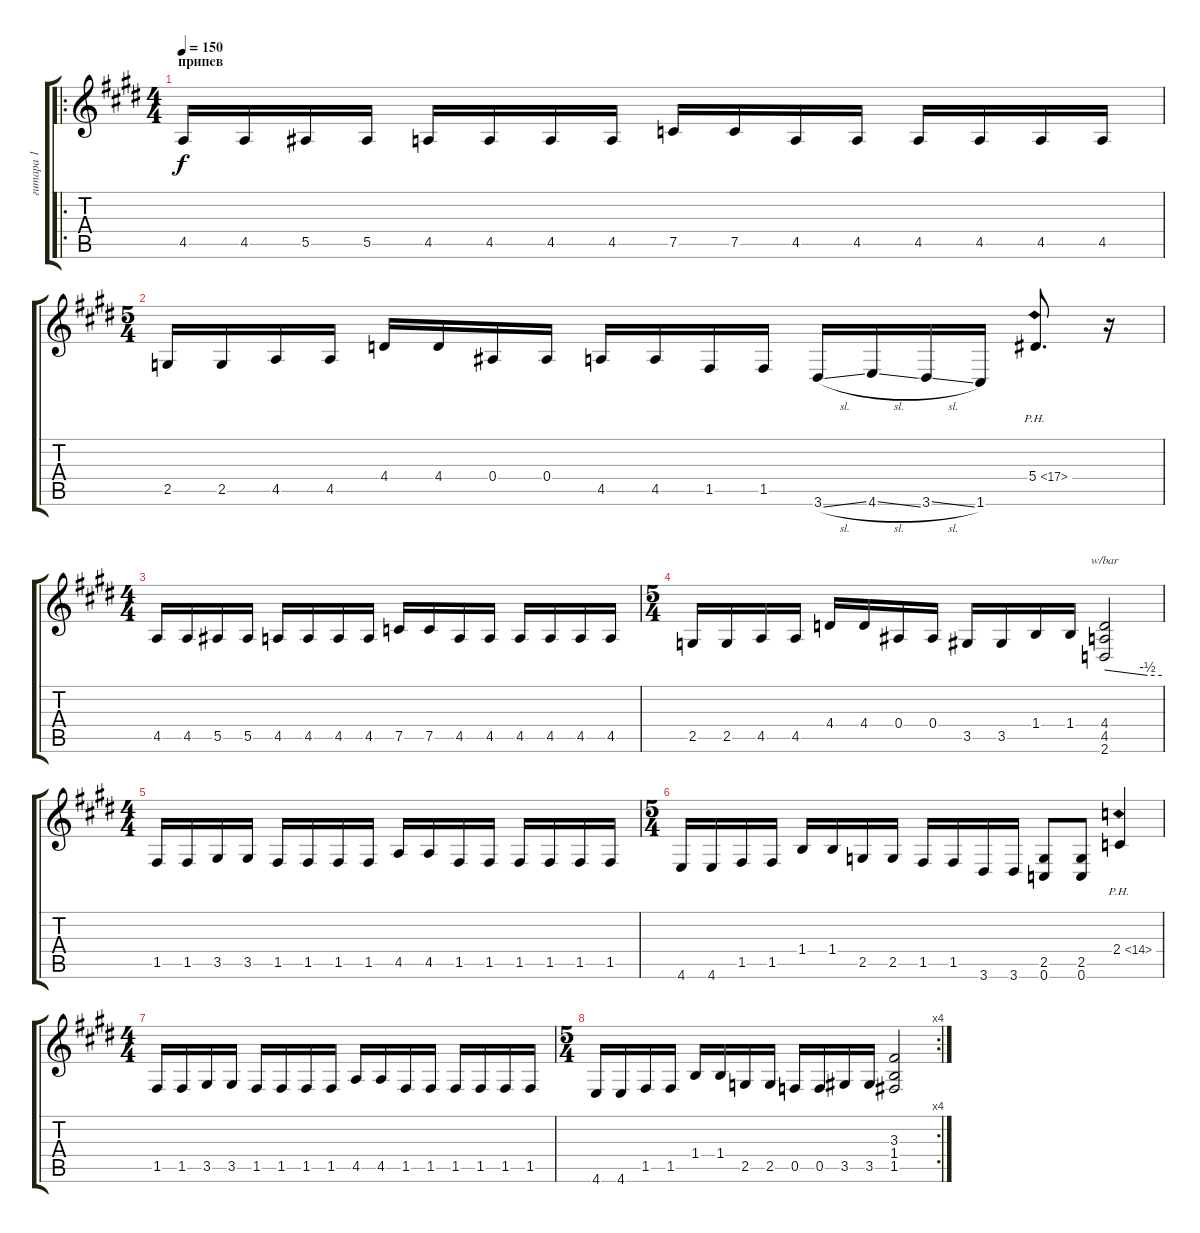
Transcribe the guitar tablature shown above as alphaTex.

\track ("гитара 1" "гитара 1") {instrument distortionguitar}
\staff {score tabs}
\tuning (C4 G3 Eb3 Bb2 F2 C2) {hide}
\ro
\ts (4 4)
\section ("" "припев")
\tempo 150
\clef g2
\ks c#minor
4.5.16{dy f} 4.5.16 5.5.16 5.5.16 4.5.16 4.5.16 4.5.16 4.5.16 7.5.16 7.5.16 4.5.16 4.5.16 4.5.16 4.5.16 4.5.16 4.5.16 |
\ts (5 4)
2.5.16 2.5.16 4.5.16 4.5.16 4.4.16 4.4.16 0.4.16 0.4.16 4.5.16 4.5.16 1.5.16 1.5.16 3.6{sl}.16 4.6{sl}.16 3.6{sl}.16 1.6.16 5.4{ph 12}.8{d} r.16 |
\ts (4 4)
4.5.16 4.5.16 5.5.16 5.5.16 4.5.16 4.5.16 4.5.16 4.5.16 7.5.16 7.5.16 4.5.16 4.5.16 4.5.16 4.5.16 4.5.16 4.5.16 |
\ts (5 4)
2.5.16 2.5.16 4.5.16 4.5.16 4.4.16 4.4.16 0.4.16 0.4.16 3.5.16 3.5.16 1.4.16 1.4.16 (4.4 4.5 2.6).2{tbe (custom default 0 0 45 -2 60 -2)} |
\ts (4 4)
1.5.16 1.5.16 3.5.16 3.5.16 1.5.16 1.5.16 1.5.16 1.5.16 4.5.16 4.5.16 1.5.16 1.5.16 1.5.16 1.5.16 1.5.16 1.5.16 |
\ts (5 4)
4.6.16 4.6.16 1.5.16 1.5.16 1.4.16 1.4.16 2.5.16 2.5.16 1.5.16 1.5.16 3.6.16 3.6.16 (2.5 0.6).8 (2.5 0.6).8 2.4{ph 12}.4 |
\ts (4 4)
1.5.16 1.5.16 3.5.16 3.5.16 1.5.16 1.5.16 1.5.16 1.5.16 4.5.16 4.5.16 1.5.16 1.5.16 1.5.16 1.5.16 1.5.16 1.5.16 |
\rc 4
\ts (5 4)
4.6.16 4.6.16 1.5.16 1.5.16 1.4.16 1.4.16 2.5.16 2.5.16 0.5.16 0.5.16 3.5.16 3.5.16 (3.3 1.4 1.5).2
